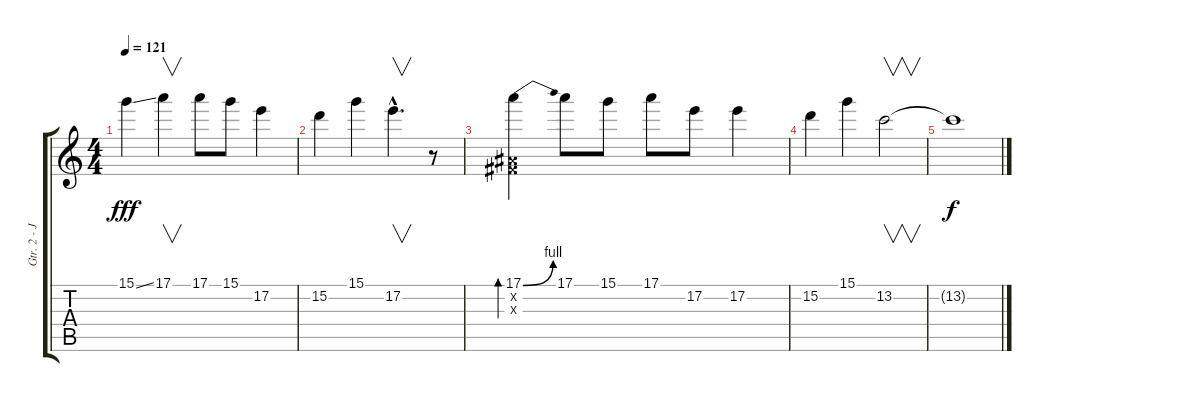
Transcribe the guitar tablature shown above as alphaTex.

\track ("Gtr. 2 - John " "Gtr. 2 - J") {instrument overdrivenguitar}
\staff {score tabs}
\tuning (E4 B3 G3 D3 A2 E2) {hide}
\ts (4 4)
\tempo 121
\clef g2
\ks c
15.1{ss}.4{dy fff} 17.1.4{v} 17.1.8 15.1.8 17.2.4 |
15.2.4 15.1.4 17.2{hac}.4{v d} r.8 |
(17.1{be (bend 0 0 60 4)} -1.2{x} -1.3{x}).4{bd 60} 17.1.8 15.1.8 17.1.8 17.2.8 17.2.4 |
15.2.4 15.1.4 13.2.2{v} |
13.2{t}.1{dy f}
